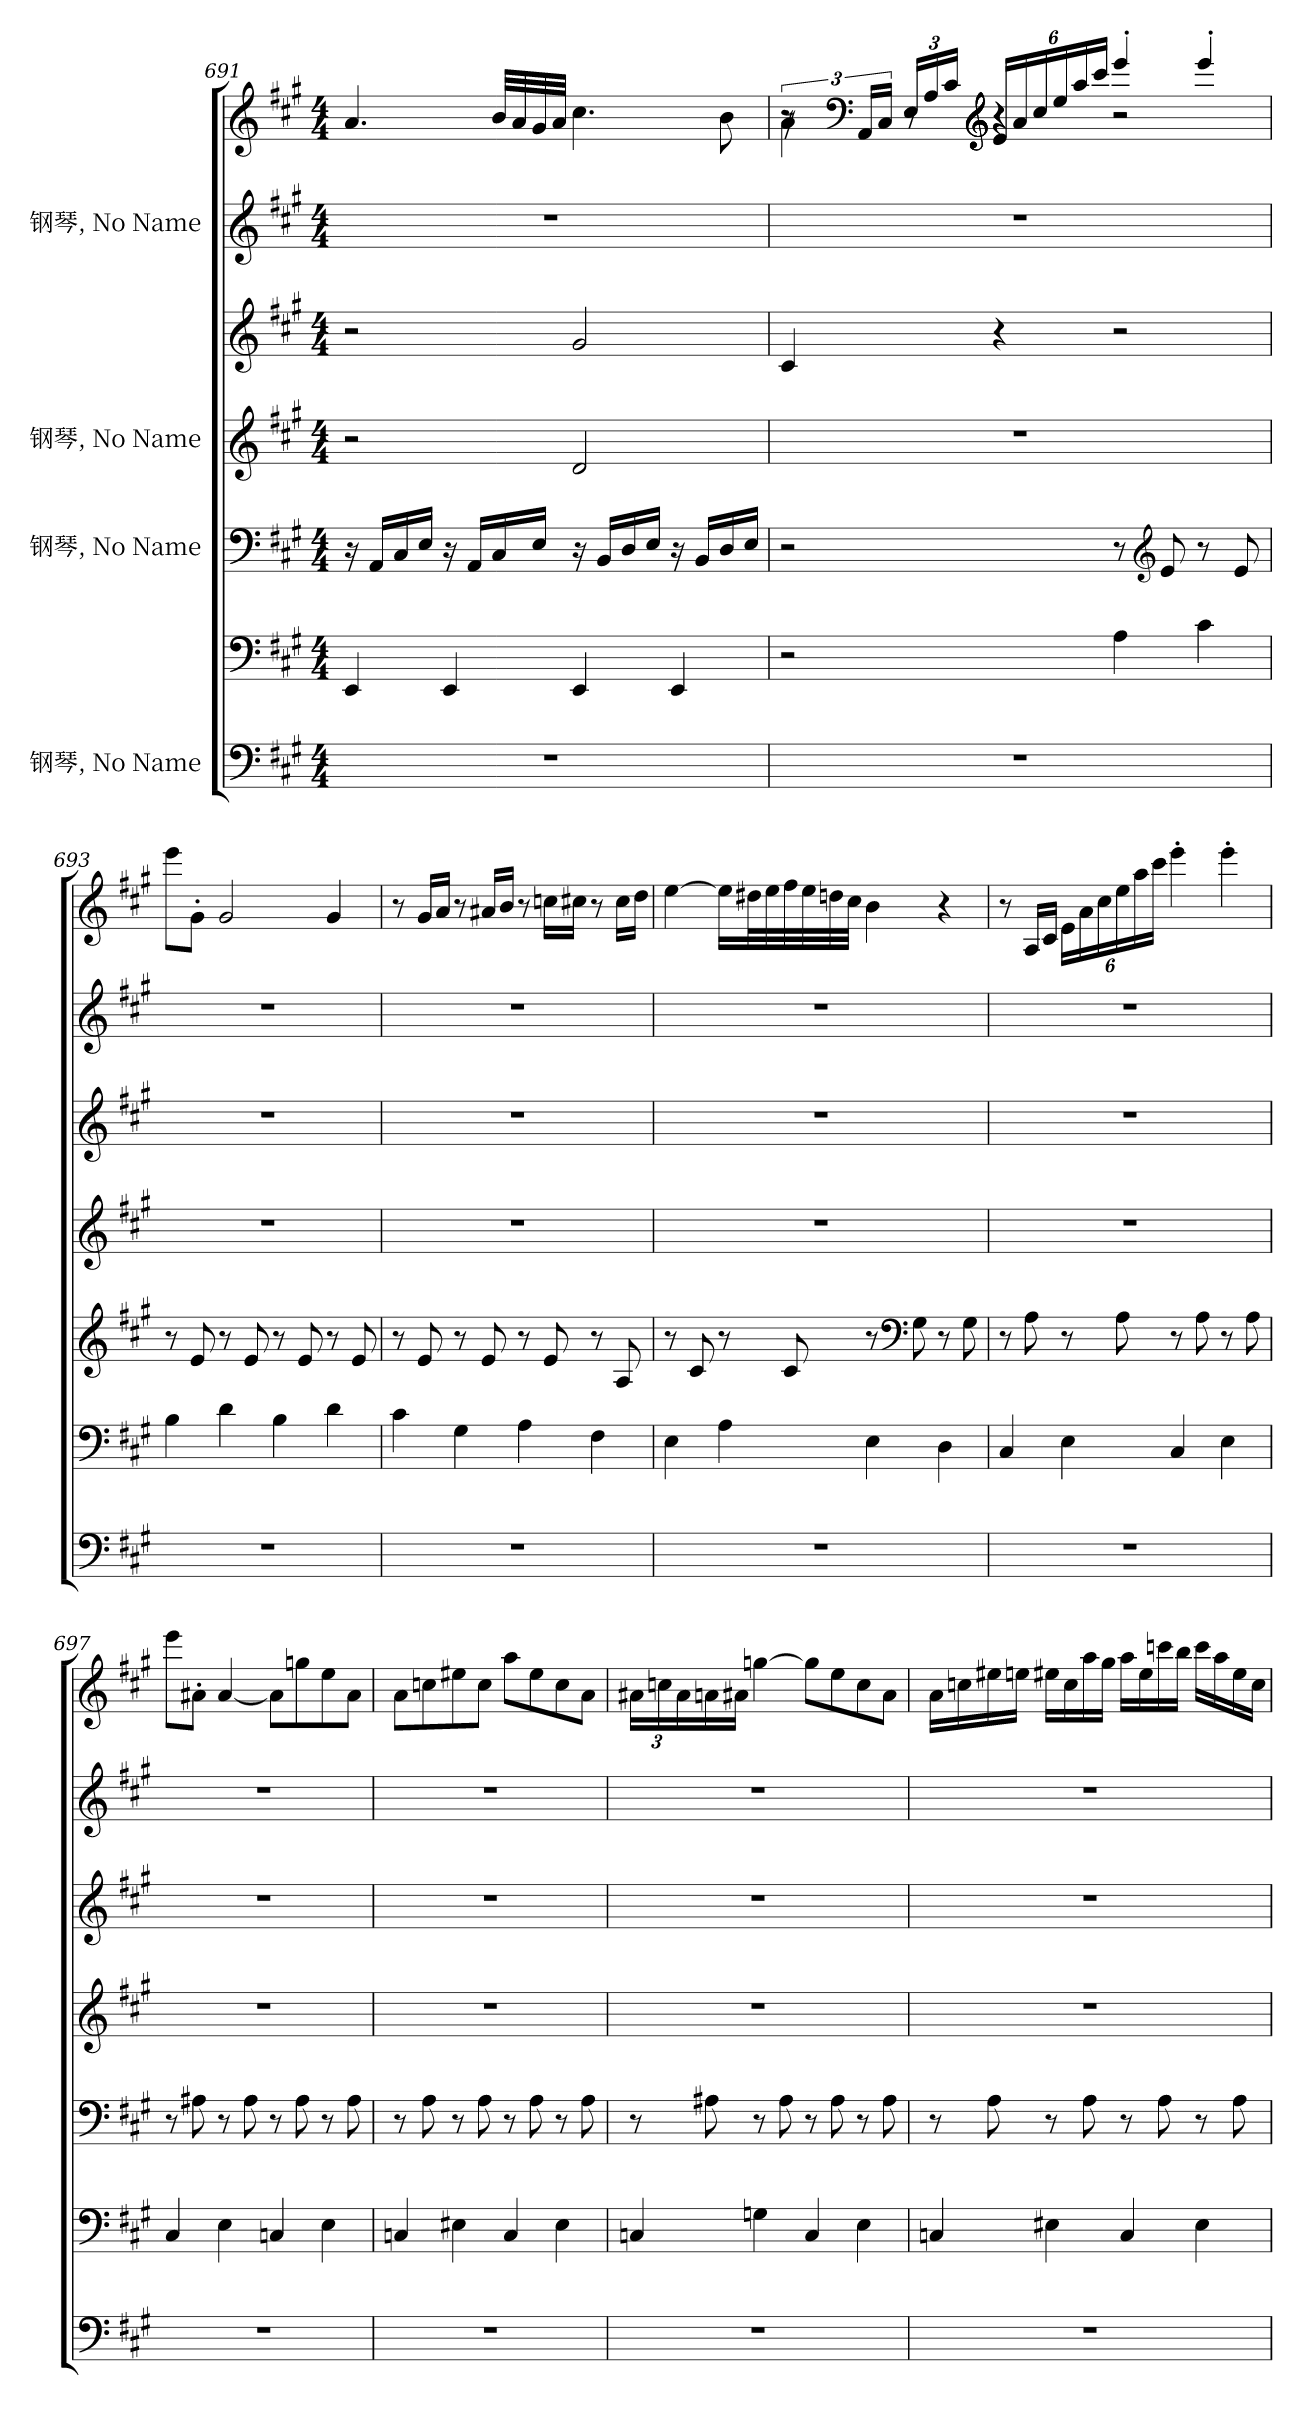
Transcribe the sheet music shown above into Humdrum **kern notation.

**kern	**kern	**kern	**kern	**kern	**kern	**kern
*part4	*part4	*part3	*part2	*part2	*part1	*part1
*staff7	*staff6	*staff5	*staff4	*staff3	*staff2	*staff1
*I"钢琴, No Name	*	*I"钢琴, No Name	*I"钢琴, No Name	*	*I"钢琴, No Name	*
*clefF4	*clefF4	*clefF4	*clefG2	*clefG2	*clefG2	*clefG2
*k[f#c#g#]	*k[f#c#g#]	*k[f#c#g#]	*k[f#c#g#]	*k[f#c#g#]	*k[f#c#g#]	*k[f#c#g#]
*M4/4	*M4/4	*M4/4	*M4/4	*M4/4	*M4/4	*M4/4
=691	=691	=691	=691	=691	=691	=691
1r	4EE/	16r	2r	2r	1r	4.a/
.	.	16AA/LL	.	.	.	.
.	.	16C#/	.	.	.	.
.	.	16E/JJ	.	.	.	.
.	4EE/	16r	.	.	.	.
.	.	16AA/LL	.	.	.	.
.	.	16C#/	.	.	.	32b/LLL
.	.	.	.	.	.	32a/
.	.	16E/JJ	.	.	.	32g#/
*	*	*	*	*	*	*MM127
.	.	.	.	.	.	32a/JJJ
.	4EE/	16r	2d/	2g#/	.	4.cc#\
.	.	16BB/LL	.	.	.	.
.	.	16D/	.	.	.	.
.	.	16E/JJ	.	.	.	.
.	4EE/	16r	.	.	.	.
.	.	16BB/LL	.	.	.	.
.	.	16D/	.	.	.	8b\
.	.	16E/JJ	.	.	.	.
!!LO:PB:g=z
=692	=692	=692	=692	=692	=692	=692
*	*	*	*	*	*	*^
*	*	*	*	*	*	*	*^
1r	2r	2r	1r	4c#/	1r	24r	4a\	8r
*	*	*	*	*	*	*clefF4	*	*
.	.	.	.	.	.	24AA/LL	.	.
.	.	.	.	.	.	24C#/JJ	.	.
*	*	*	*	*	*	*	*	*Xbrackettup
.	.	.	.	.	.	8r	.	24E/LL
.	.	.	.	.	.	.	.	24A/
.	.	.	.	.	.	.	.	24c#/JJ
*	*	*	*	*	*	*clefG2	*	*
.	.	.	.	4r	.	24e/LL	4r	4r
.	.	.	.	.	.	24a/	.	.
.	.	.	.	.	.	24cc#/	.	.
.	.	.	.	.	.	24ee/	.	.
.	.	.	.	.	.	24aa/	.	.
.	.	.	.	.	.	24ccc#/JJ	.	.
*	*	*	*	*	*	*MM136	*	*
.	4A\	8r	.	2r	.	4eee'/	2r	2r
*	*	*clefG2	*	*	*	*	*	*
.	.	8e/	.	.	.	.	.	.
.	4c#\	8r	.	.	.	4eee'/	.	.
.	.	8e/	.	.	.	.	.	.
*	*	*	*	*	*	*v	*v	*v
=693	=693	=693	=693	=693	=693	=693
*	*	*	*	*	*	*MM136
1r	4B\	8r	1r	1r	1r	8eee\L
.	.	8e/	.	.	.	8g#'\J
.	4d\	8r	.	.	.	2g#/
.	.	8e/	.	.	.	.
.	4B\	8r	.	.	.	.
.	.	8e/	.	.	.	.
.	4d\	8r	.	.	.	4g#/
.	.	8e/	.	.	.	.
!!LO:PB:g=z
=694	=694	=694	=694	=694	=694	=694
*	*	*	*	*	*	*MM134
1r	4c#\	8r	1r	1r	1r	8r
.	.	8e/	.	.	.	16g#/LL
.	.	.	.	.	.	16a/JJ
.	4G#\	8r	.	.	.	8r
.	.	8e/	.	.	.	16a#X/LL
.	.	.	.	.	.	16b/JJ
.	4A\	8r	.	.	.	8r
.	.	8e/	.	.	.	16ccn\LL
.	.	.	.	.	.	16cc#X\JJ
.	4F#\	8r	.	.	.	8r
*	*	*	*	*	*	*MM132
.	.	8A/	.	.	.	16cc#\LL
*	*	*	*	*	*	*MM129
.	.	.	.	.	.	16dd\JJ
=695	=695	=695	=695	=695	=695	=695
1r	4E\	8r	1r	1r	1r	[4ee\
.	.	8c#/	.	.	.	.
.	4A\	8r	.	.	.	16ee\LL]
.	.	.	.	.	.	32dd#X\L
.	.	.	.	.	.	32ee\
.	.	8c#/	.	.	.	32ff#\
.	.	.	.	.	.	32ee\
.	.	.	.	.	.	32ddn\
.	.	.	.	.	.	32cc#\JJJ
.	4E\	8r	.	.	.	4b\
*	*	*clefF4	*	*	*	*
.	.	8G#\	.	.	.	.
.	4D\	8r	.	.	.	4r
.	.	8G#\	.	.	.	.
!!LO:PB:g=z
=696	=696	=696	=696	=696	=696	=696
1r	4C#/	8r	1r	1r	1r	8r
.	.	8A\	.	.	.	16A/LL
.	.	.	.	.	.	16c#/JJ
.	4E\	8r	.	.	.	24e\LL
.	.	.	.	.	.	24a\
.	.	.	.	.	.	24cc#\
.	.	8A\	.	.	.	24ee\
.	.	.	.	.	.	24aa\
.	.	.	.	.	.	24ccc#\JJ
*	*	*	*	*	*	*MM136
.	4C#/	8r	.	.	.	4eee'\
.	.	8A\	.	.	.	.
.	4E\	8r	.	.	.	4eee'\
.	.	8A\	.	.	.	.
=697	=697	=697	=697	=697	=697	=697
*	*	*	*	*	*	*MM136
1r	4C#/	8r	1r	1r	1r	8eee\L
.	.	8A#X\	.	.	.	8a#X'\J
.	4E\	8r	.	.	.	[4a#/
.	.	8A#\	.	.	.	.
*	*	*	*	*	*	*MM132
.	4Cn/	8r	.	.	.	8a#\L]
*	*	*	*	*	*	*MM136
.	.	8A#\	.	.	.	8ggn\
.	4E\	8r	.	.	.	8ee\
.	.	8A#\	.	.	.	8a#\J
=698	=698	=698	=698	=698	=698	=698
*	*	*	*	*	*	*MM136
1r	4Cn/	8r	1r	1r	1r	8a\L
.	.	8A\	.	.	.	8ccn\
.	4E#X\	8r	.	.	.	8ee#X\
.	.	8A\	.	.	.	8cc\J
.	4C/	8r	.	.	.	8aa\L
.	.	8A\	.	.	.	8ee#\
.	4E#\	8r	.	.	.	8cc\
.	.	8A\	.	.	.	8a\J
!!LO:PB:g=z
=699	=699	=699	=699	=699	=699	=699
1r	4Cn/	8r	1r	1r	1r	24a#X\LL
.	.	.	.	.	.	24ccn\
.	.	.	.	.	.	24a#\
.	.	8A#X\	.	.	.	16an\
.	.	.	.	.	.	16a#X\JJ
*	*	*	*	*	*	*MM136
.	4Gn\	8r	.	.	.	[4ggn\
.	.	8A#\	.	.	.	.
.	4C/	8r	.	.	.	8gg\L]
*	*	*	*	*	*	*MM136
.	.	8A#\	.	.	.	8ee\
.	4E\	8r	.	.	.	8cc\
.	.	8A#\	.	.	.	8a#\J
=700	=700	=700	=700	=700	=700	=700
*	*	*	*	*	*	*MM136
1r	4Cn/	8r	1r	1r	1r	16a\LL
.	.	.	.	.	.	16ccn\
.	.	8A\	.	.	.	16ee#X\
.	.	.	.	.	.	16een\JJ
.	4E#X\	8r	.	.	.	16ee#X\LL
.	.	.	.	.	.	16cc\
.	.	8A\	.	.	.	16aa\
.	.	.	.	.	.	16gg#\JJ
.	4C/	8r	.	.	.	16aa\LL
.	.	.	.	.	.	16ee#\
.	.	8A\	.	.	.	16cccn\
.	.	.	.	.	.	16bb\JJ
.	4E#\	8r	.	.	.	16ccc\LL
.	.	.	.	.	.	16aa\
.	.	8A\	.	.	.	16ee#\
.	.	.	.	.	.	16cc\JJ
=	=	=	=	=	=	=
*-	*-	*-	*-	*-	*-	*-
